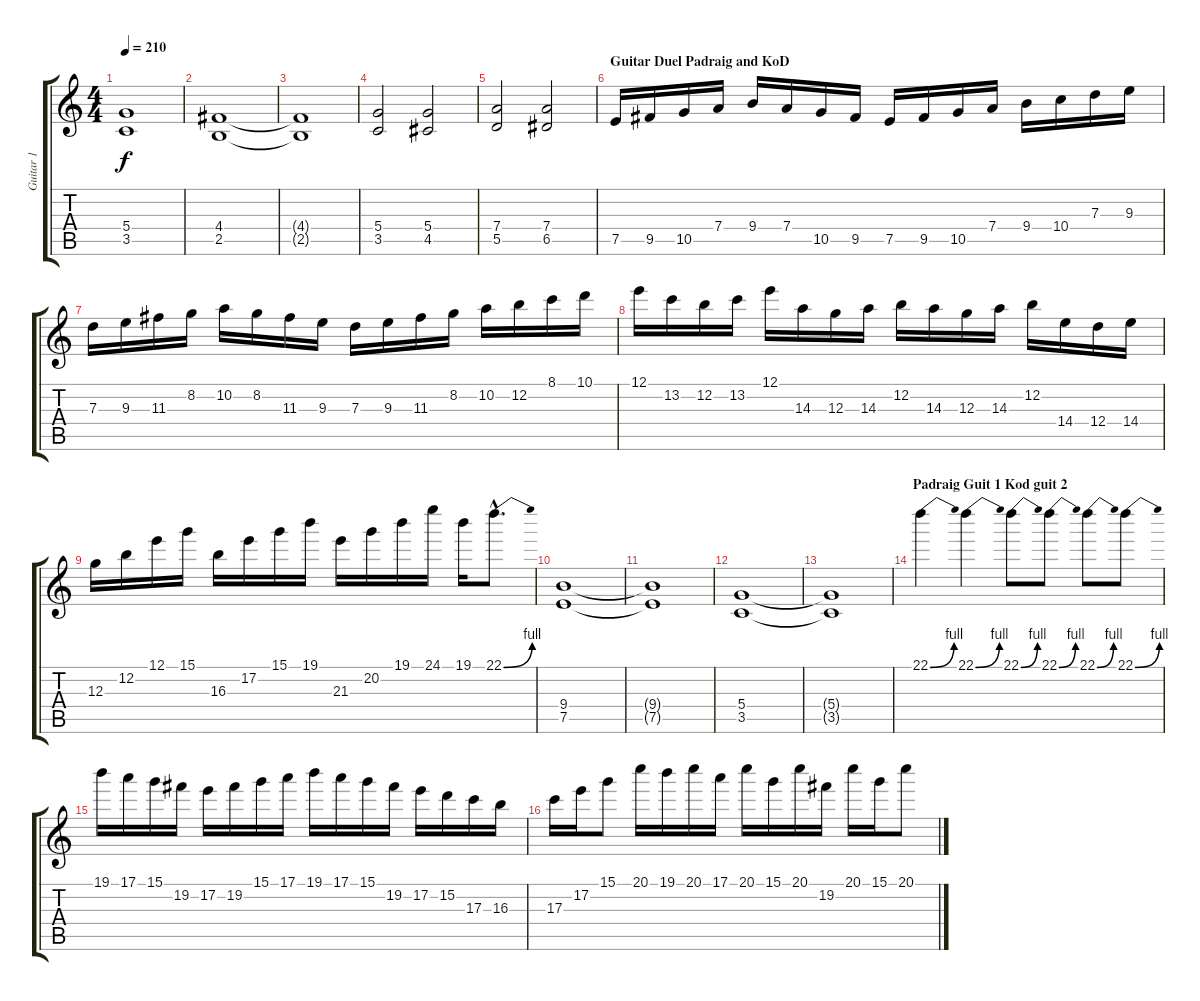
\track ("Guitar 1" "Guitar 1") {instrument distortionguitar}
\staff {score tabs}
\tuning (E4 B3 G3 D3 A2 E2) {hide}
\ts (4 4)
\tempo 210
\clef g2
\ks c
(5.4{t} 3.5{t}).1{dy f} |
(4.4 2.5).1 |
(4.4{t} 2.5{t}).1 |
(5.4 3.5).2 (5.4 4.5).2 |
(7.4 5.5).2 (7.4 6.5).2 |
\section ("" "Guitar Duel Padraig and KoD")
7.5.16 9.5.16 10.5.16 7.4.16 9.4.16 7.4.16 10.5.16 9.5.16 7.5.16 9.5.16 10.5.16 7.4.16 9.4.16 10.4.16 7.3.16 9.3.16 |
7.3.16 9.3.16 11.3.16 8.2.16 10.2.16 8.2.16 11.3.16 9.3.16 7.3.16 9.3.16 11.3.16 8.2.16 10.2.16 12.2.16 8.1.16 10.1.16 |
12.1.16 13.2.16 12.2.16 13.2.16 12.1.16 14.3.16 12.3.16 14.3.16 12.2.16 14.3.16 12.3.16 14.3.16 12.2.16 14.4.16 12.4.16 14.4.16 |
12.3.16 12.2.16 12.1.16 15.1.16 16.3.16 17.2.16 15.1.16 19.1.16 21.3.16 20.2.16 19.1.16 24.1.16 19.1.16 22.1{be (bend 0 0 60 4) hac}.8{d} |
(9.4 7.5).1 |
(9.4{t} 7.5{t}).1 |
(5.4 3.5).1 |
(5.4{t} 3.5{t}).1 |
\section ("" "Padraig Guit 1 Kod guit 2")
22.1{be (bend 0 0 60 4)}.4 22.1{be (bend 0 0 60 4)}.4 22.1{be (bend 0 0 60 4)}.8 22.1{be (bend 0 0 60 4)}.8 22.1{be (bend 0 0 60 4)}.8 22.1{be (bend 0 0 60 4)}.8 |
19.1.16 17.1.16 15.1.16 19.2.16 17.2.16 19.2.16 15.1.16 17.1.16 19.1.16 17.1.16 15.1.16 19.2.16 17.2.16 15.2.16 17.3.16 16.3.16 |
17.3.16 17.2.16 15.1.8 20.1.16 19.1.16 20.1.16 17.1.16 20.1.16 15.1.16 20.1.16 19.2.16 20.1.16 15.1.16 20.1.8
